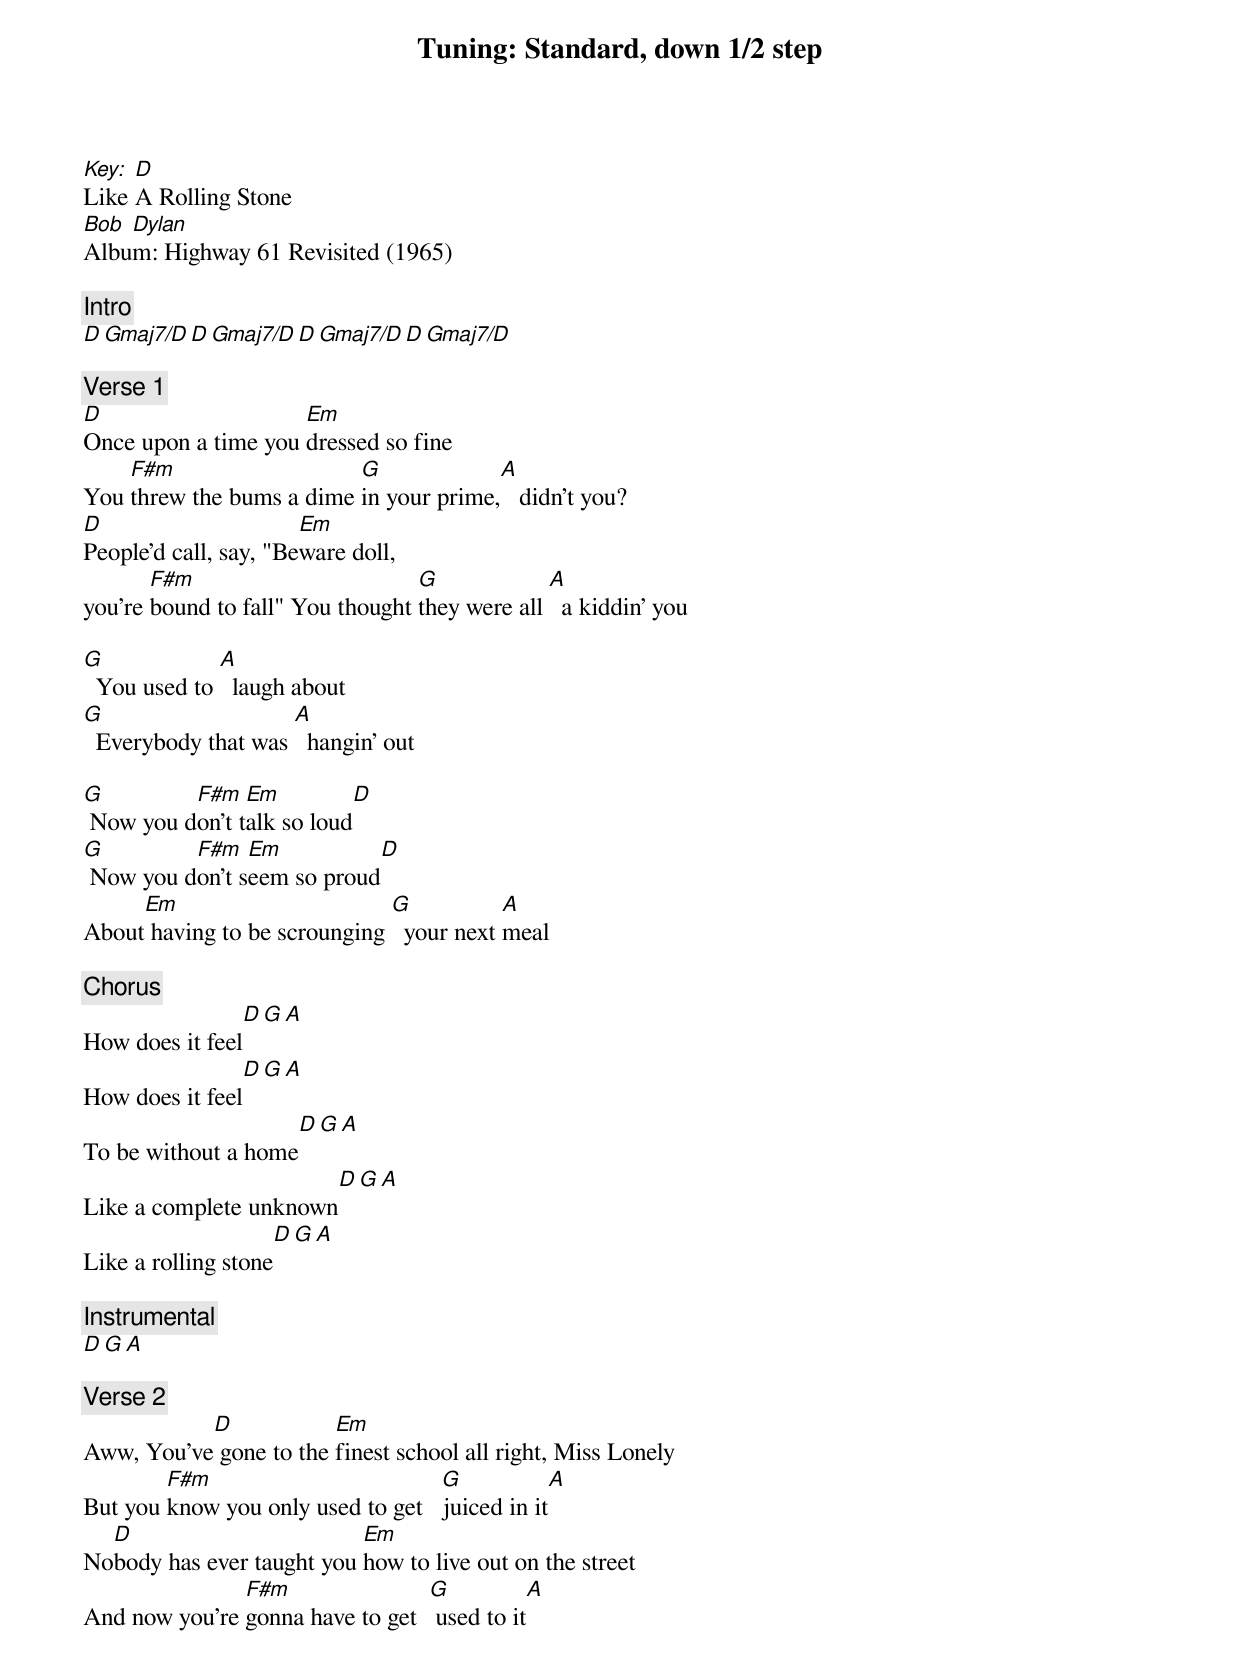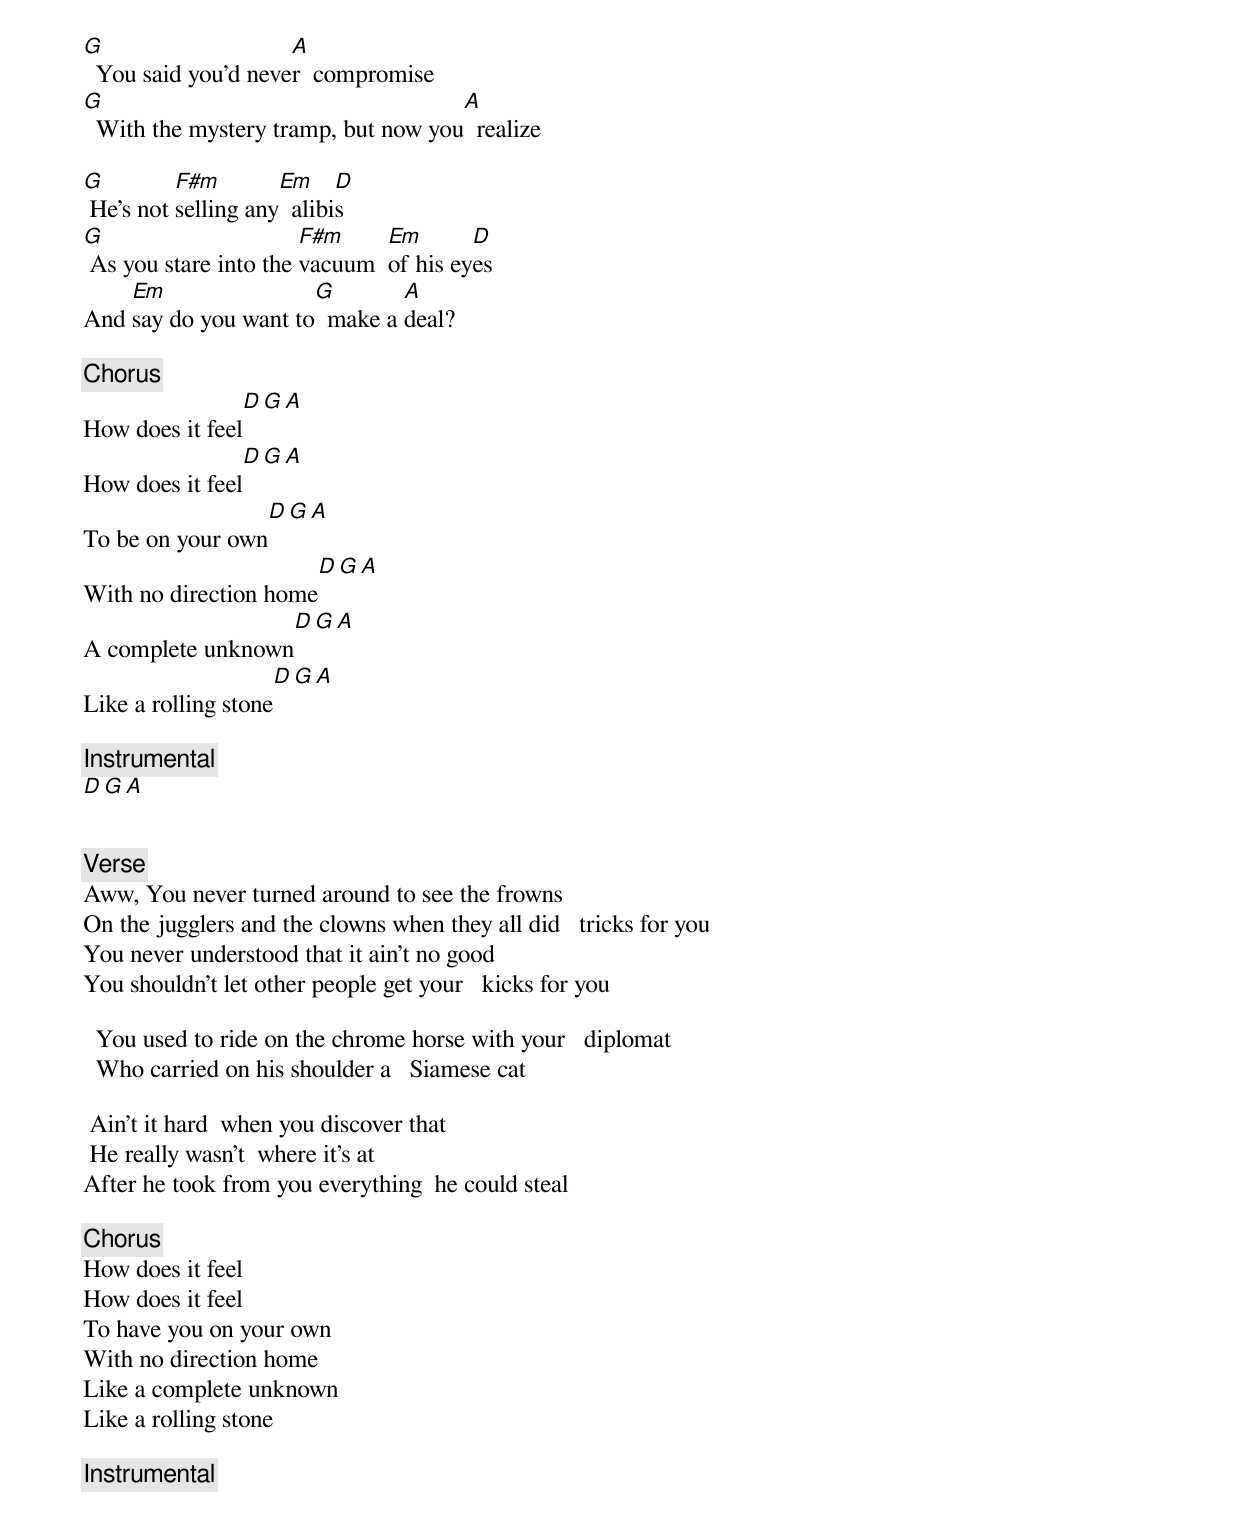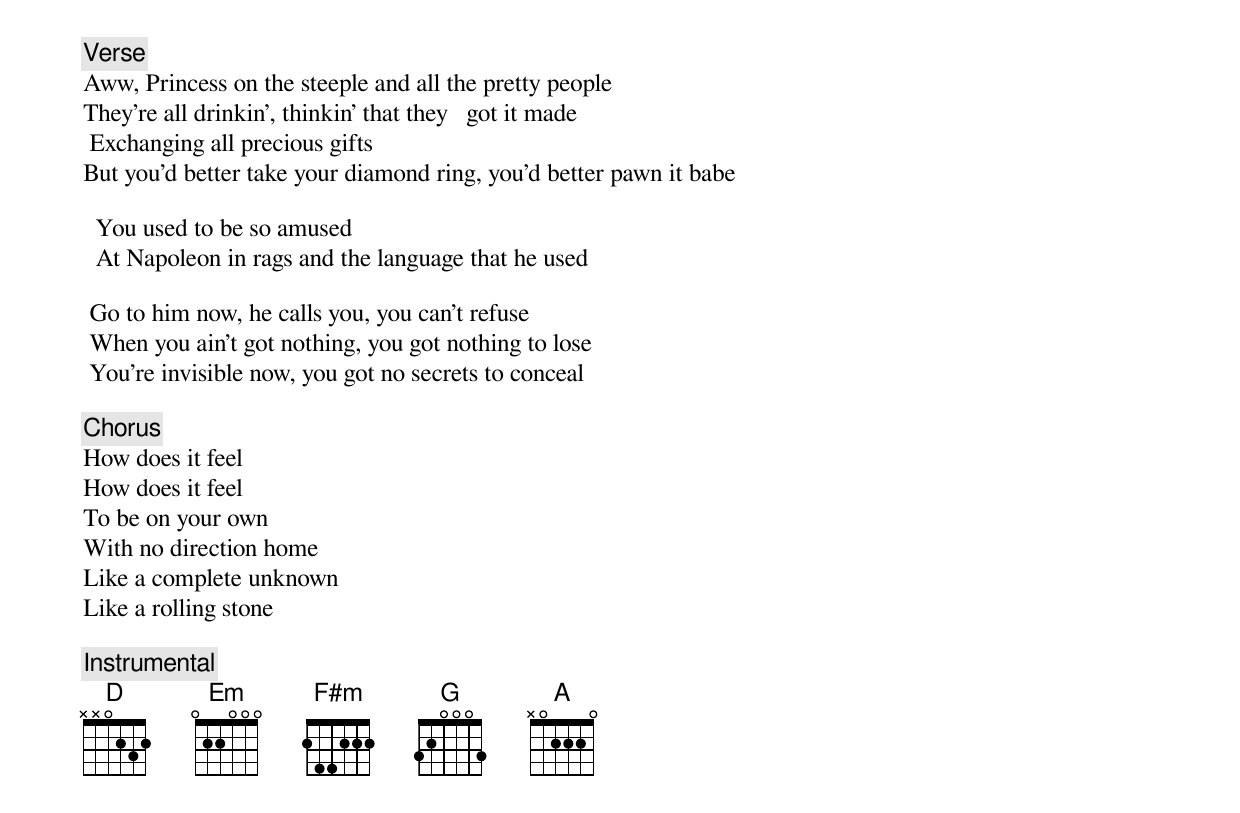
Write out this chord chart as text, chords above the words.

Tuning: Standard, down 1/2 step
Key: D
Like A Rolling Stone
Bob Dylan
Album: Highway 61 Revisited (1965)

[Intro]
D  Gmaj7/D   D   Gmaj7/D   D   Gmaj7/D   D   Gmaj7/D

[Verse 1]
D                    Em
Once upon a time you dressed so fine
    F#m                   G             A
You threw the bums a dime in your prime,   didn’t you?
D                      Em
People'd call, say, "Beware doll,
       F#m                        G             A
you're bound to fall" You thought they were all   a kiddin' you

G             A
  You used to   laugh about
G                    A
  Everybody that was   hangin' out

G         F#m   Em          D
 Now you don't talk so loud
G         F#m   Em           D
 Now you don't seem so proud
     Em                       G           A
About having to be scrounging   your next meal

[Chorus]
                D  G  A
How does it feel
                D  G  A
How does it feel
                    D  G  A
To be without a home
                       D  G  A
Like a complete unknown
                     D  G  A
Like a rolling stone

[Instrumental]
D  G  A

[Verse 2]
           D            Em
Aww, You've gone to the finest school all right, Miss Lonely
        F#m                         G           A
But you know you only used to get   juiced in it
  D                        Em
Nobody has ever taught you how to live out on the street
               F#m                G           A
And now you're gonna have to get   used to it

G                    A
  You said you'd never  compromise
G                                    A
  With the mystery tramp, but now you  realize

G         F#m        Em     D
 He's not selling any  alibis
G                      F#m     Em       D
 As you stare into the vacuum  of his eyes
    Em                G        A
And say do you want to  make a deal?

[Chorus]
                D  G  A
How does it feel
                D  G  A
How does it feel
                 D  G  A
To be on your own
                      D  G  A
With no direction home
                  D  G  A
A complete unknown
                    D  G  A
Like a rolling stone

[Instrumental]
D  G  A


[Verse]
Aww, You never turned around to see the frowns
On the jugglers and the clowns when they all did   tricks for you
You never understood that it ain't no good
You shouldn't let other people get your   kicks for you

  You used to ride on the chrome horse with your   diplomat
  Who carried on his shoulder a   Siamese cat

 Ain't it hard  when you discover that
 He really wasn't  where it's at
After he took from you everything  he could steal

[Chorus]
How does it feel
How does it feel
To have you on your own
With no direction home
Like a complete unknown
Like a rolling stone

[Instrumental]

[Verse]
Aww, Princess on the steeple and all the pretty people
They're all drinkin', thinkin' that they   got it made
 Exchanging all precious gifts
But you'd better take your diamond ring, you'd better pawn it babe

  You used to be so amused
  At Napoleon in rags and the language that he used

 Go to him now, he calls you, you can't refuse
 When you ain't got nothing, you got nothing to lose
 You're invisible now, you got no secrets to conceal

[Chorus]
How does it feel
How does it feel
To be on your own
With no direction home
Like a complete unknown
Like a rolling stone

[Instrumental]
